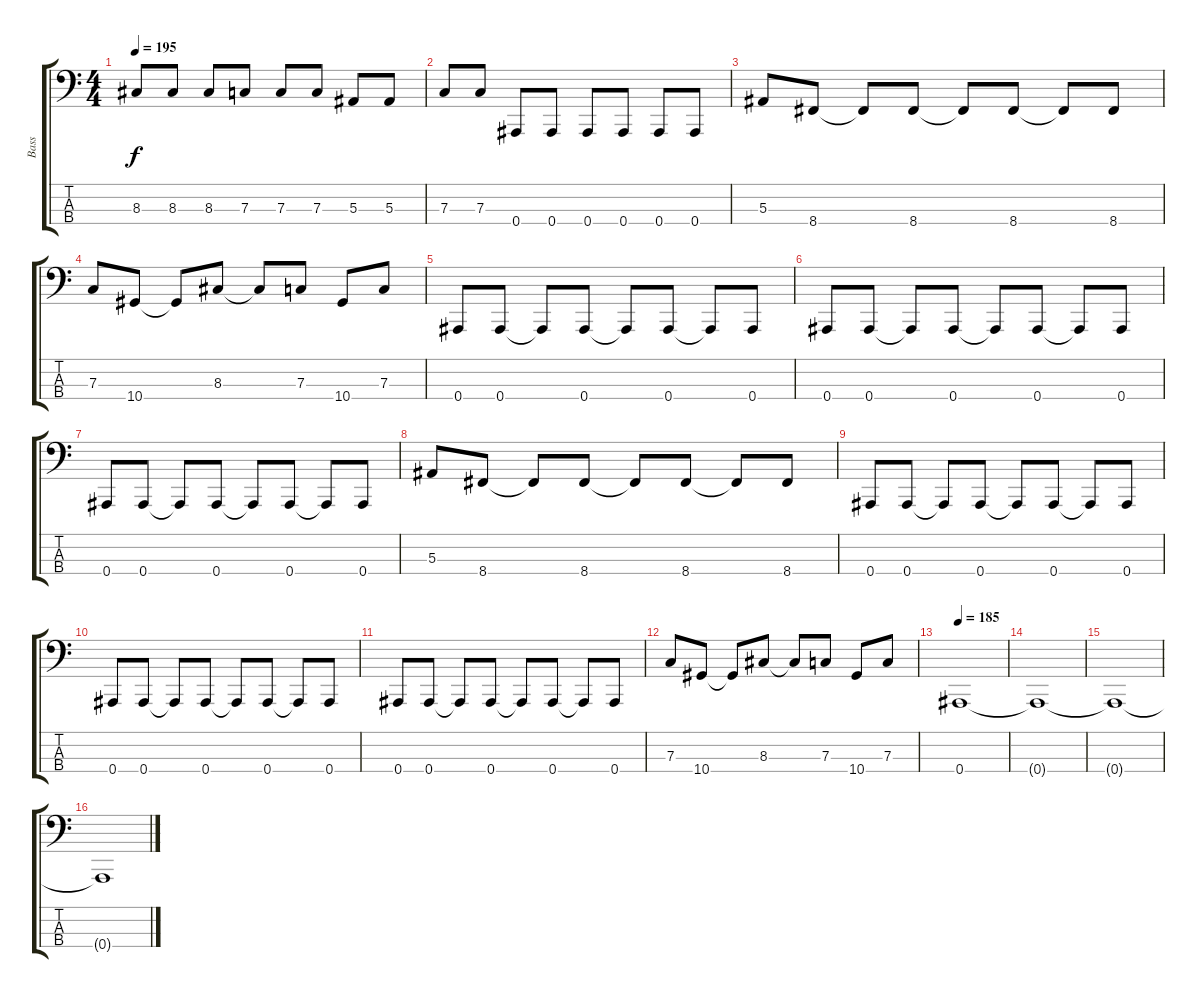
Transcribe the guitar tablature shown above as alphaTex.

\track ("Bass" "Bass") {instrument electricbassfinger}
\staff {score tabs}
\tuning (Eb2 Bb1 F1 Bb0) {hide}
\ts (4 4)
\tempo 195
\clef f4
\ks c
8.3.8{dy f} 8.3.8 8.3.8 7.3.8 7.3.8 7.3.8 5.3.8 5.3.8 |
7.3.8 7.3.8 0.4.8 0.4.8 0.4.8 0.4.8 0.4.8 0.4.8 |
5.3.8 8.4.8 8.4{t}.8 8.4.8 8.4{t}.8 8.4.8 8.4{t}.8 8.4.8 |
7.3.8 10.4.8 10.4{t}.8 8.3.8 8.3{t}.8 7.3.8 10.4.8 7.3.8 |
0.4.8 0.4.8 0.4{t}.8 0.4.8 0.4{t}.8 0.4.8 0.4{t}.8 0.4.8 |
0.4.8 0.4.8 0.4{t}.8 0.4.8 0.4{t}.8 0.4.8 0.4{t}.8 0.4.8 |
0.4.8 0.4.8 0.4{t}.8 0.4.8 0.4{t}.8 0.4.8 0.4{t}.8 0.4.8 |
5.3.8 8.4.8 8.4{t}.8 8.4.8 8.4{t}.8 8.4.8 8.4{t}.8 8.4.8 |
0.4.8 0.4.8 0.4{t}.8 0.4.8 0.4{t}.8 0.4.8 0.4{t}.8 0.4.8 |
0.4.8 0.4.8 0.4{t}.8 0.4.8 0.4{t}.8 0.4.8 0.4{t}.8 0.4.8 |
0.4.8 0.4.8 0.4{t}.8 0.4.8 0.4{t}.8 0.4.8 0.4{t}.8 0.4.8 |
7.3.8 10.4.8 10.4{t}.8 8.3.8 8.3{t}.8 7.3.8 10.4.8 7.3.8 |
\tempo 185
0.4.1 |
0.4{t}.1 |
0.4{t}.1 |
0.4{t}.1
